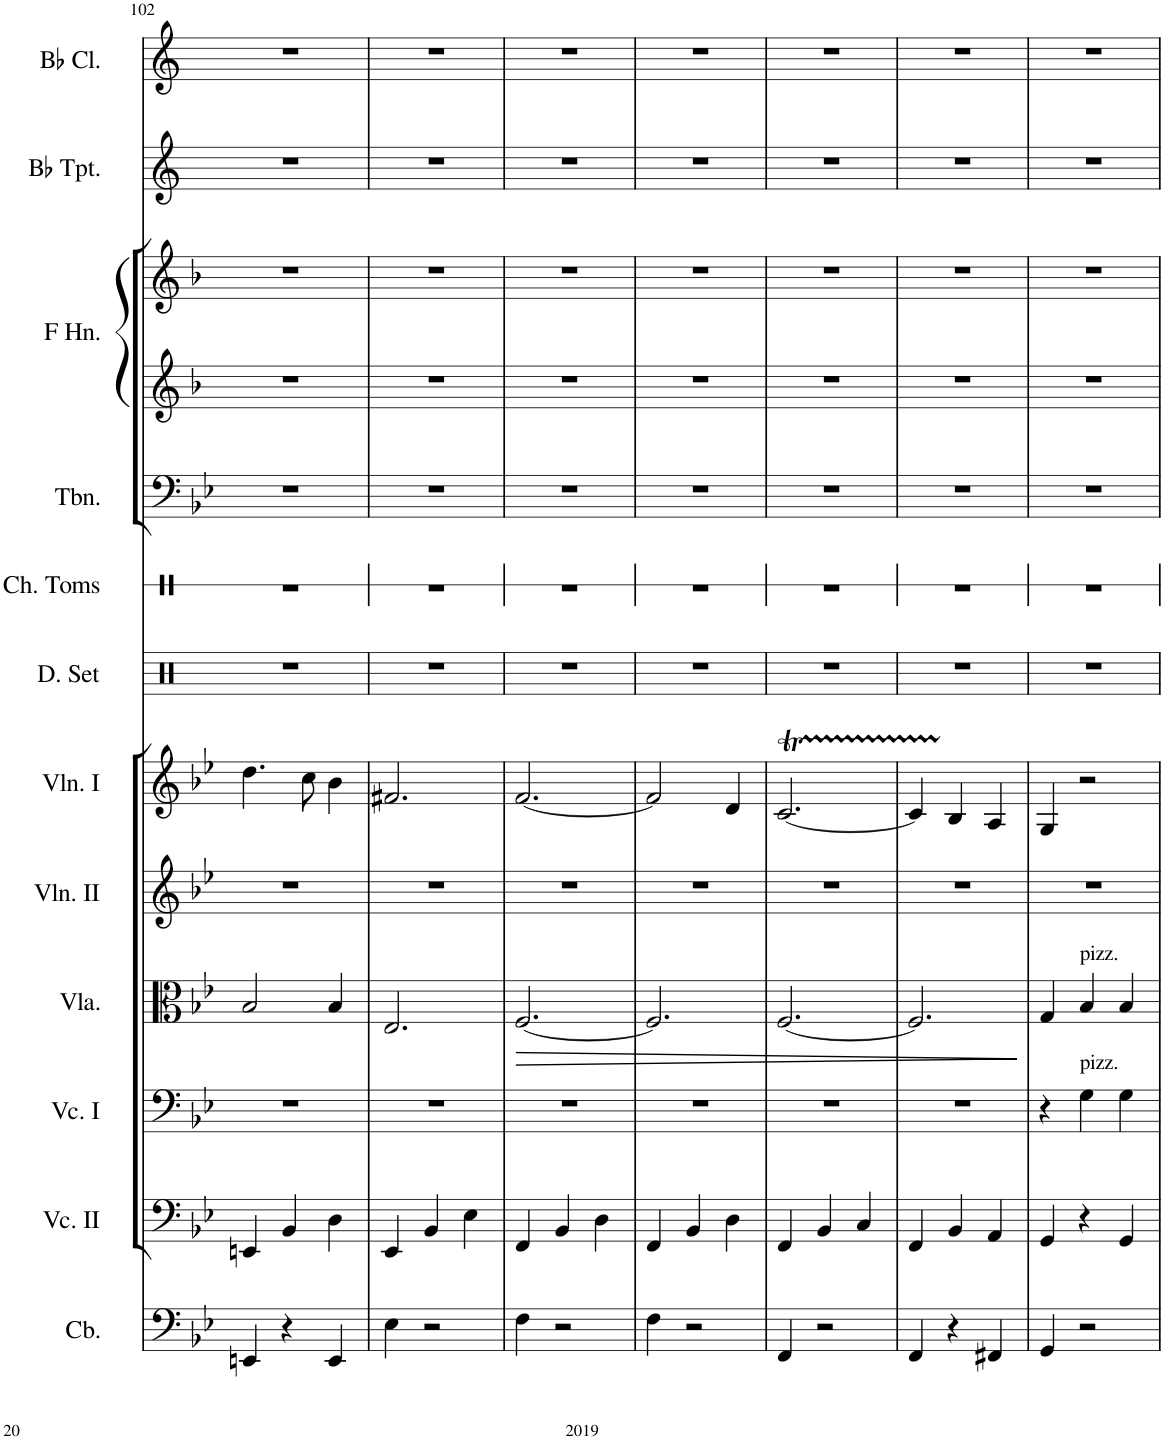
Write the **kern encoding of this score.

**kern	**kern	**kern	**kern	**dynam	**kern	**kern	**kern	**kern	**kern	**kern	**kern	**kern	**kern	**kern
*part13	*part12	*part11	*part10	*part10	*part9	*part8	*part7	*part6	*part5	*part4	*part3	*part3	*part2	*part1
*staff14	*staff13	*staff12	*staff11	*staff11	*staff10	*staff9	*staff8	*staff7	*staff6	*staff5	*staff4	*staff3	*staff2	*staff1
*I"Contrabasses	*I"Violoncellos II	*I"Violoncellos I	*I"Violas	*	*I"Violins II	*I"Violins I	*I"Vibraphone	*I"Drumset	*I"Chinese Tom-Toms	*I"Trombone	*I"French Horn	*	*I"Trumpets in Bb	*I"Clarinets in Bb
*I'Cb.	*I'Vc. II	*I'Vc. I	*I'Vla.	*	*I'Vln. II	*I'Vln. I	*I'Vib.	*I'D. Set	*I'Ch. Toms	*I'Tbn.	*I'F Hn.	*	*	*
!!LO:PB:g=z
*clefF4	*clefF4	*clefF4	*clefC3	*	*clefG2	*clefG2	*clefG2	*clefX	*clefX	*clefF4	*clefG2	*clefG2	*clefG2	*clefG2
*Trd7c12	*	*	*	*	*	*	*	*	*	*	*Trd4c7	*Trd4c7	*Trd1c2	*Trd1c2
*k[b-e-]	*k[b-e-]	*k[b-e-]	*k[b-e-]	*	*k[b-e-]	*k[b-e-]	*k[b-e-]	*k[]	*k[]	*k[b-e-]	*k[b-]	*k[b-]	*k[]	*k[]
*M3/4	*M3/4	*M3/4	*M3/4	*	*M3/4	*M3/4	*M3/4	*M3/4	*M3/4	*M3/4	*M3/4	*M3/4	*M3/4	*M3/4
=102	=102	=102	=102	=102	=102	=102	=102	=102	=102	=102	=102	=102	=102	=102
4EEn/	4EEn/	2.r	2B-/	.	2.r	4.dd\	2.r	2.r	2.r	2.r	2.r	2.r	2.r	2.r
4r	4BB-/	.	.	.	.	.	.	.	.	.	.	.	.	.
.	.	.	.	.	.	8cc\	.	.	.	.	.	.	.	.
4EE/	4D\	.	4B-/	.	.	4b-\	.	.	.	.	.	.	.	.
=103	=103	=103	=103	=103	=103	=103	=103	=103	=103	=103	=103	=103	=103	=103
4E-\	4EE-/	2.r	2.E-/	.	2.r	2.f#X/	2.r	2.r	2.r	2.r	2.r	2.r	2.r	2.r
2r	4BB-/	.	.	.	.	.	.	.	.	.	.	.	.	.
.	4E-\	.	.	.	.	.	.	.	.	.	.	.	.	.
=104	=104	=104	=104	=104	=104	=104	=104	=104	=104	=104	=104	=104	=104	=104
!	!	!	!	!LO:HP:b	!	!	!	!	!	!	!	!	!	!
4F\	4FF/	2.r	[2.F/	>	2.r	[2.f/	2.r	2.r	2.r	2.r	2.r	2.r	2.r	2.r
2r	4BB-/	.	.	.	.	.	.	.	.	.	.	.	.	.
.	4D\	.	.	.	.	.	.	.	.	.	.	.	.	.
=105	=105	=105	=105	=105	=105	=105	=105	=105	=105	=105	=105	=105	=105	=105
4F\	4FF/	2.r	2.F/]	.	2.r	2f/]	2.r	2.r	2.r	2.r	2.r	2.r	2.r	2.r
2r	4BB-/	.	.	.	.	.	.	.	.	.	.	.	.	.
.	4D\	.	.	.	.	4d/	.	.	.	.	.	.	.	.
=106	=106	=106	=106	=106	=106	=106	=106	=106	=106	=106	=106	=106	=106	=106
4FF/	4FF/	2.r	[2.F/	.	2.r	[2.cT/	2.r	2.r	2.r	2.r	2.r	2.r	2.r	2.r
2r	4BB-/	.	.	.	.	.	.	.	.	.	.	.	.	.
.	4C/	.	.	.	.	.	.	.	.	.	.	.	.	.
=107	=107	=107	=107	=107	=107	=107	=107	=107	=107	=107	=107	=107	=107	=107
4FF/	4FF/	2.r	2.F/]	.	2.r	4cTTT/]	2.r	2.r	2.r	2.r	2.r	2.r	2.r	2.r
4r	4BB-/	.	.	.	.	4B-/	.	.	.	.	.	.	.	.
4FF#X/	4AA/	.	.	.	.	4A/	.	.	.	.	.	.	.	.
.	.	.	.	]	.	.	.	.	.	.	.	.	.	.
=108	=108	=108	=108	=108	=108	=108	=108	=108	=108	=108	=108	=108	=108	=108
4GG/	4GG/	4r	4G/	.	2.r	4G/	4g 4gg	2.r	2.r	2.r	2.r	2.r	2.r	2.r
!	!	!	!LO:TX:a:t=pizz.	!	!	!	!	!	!	!	!	!	!	!
!	!	!LO:TX:a:t=pizz.	!	!	!	!	!	!	!	!	!	!	!	!
2r	4r	4G\	4B-/	.	.	2r	2r	.	.	.	.	.	.	.
.	4GG/	4G\	4B-/	.	.	.	.	.	.	.	.	.	.	.
=	=	=	=	=	=	=	=	=	=	=	=	=	=	=
*-	*-	*-	*-	*-	*-	*-	*-	*-	*-	*-	*-	*-	*-	*-
